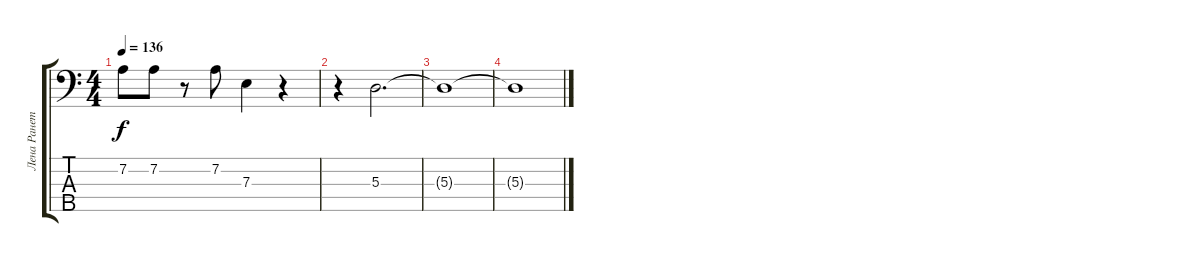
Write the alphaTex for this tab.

\track ("Лена Ранетка" "Лена Ранет") {instrument electricbassfinger}
\staff {score tabs}
\tuning (G2 D2 A1 E1 B0) {hide}
\ts (4 4)
\tempo 136
\clef f4
\ks c
7.2.8{dy f} 7.2.8 r.8 7.2.8 7.3.4 r.4 |
r.4 5.3.2{d} |
5.3{t}.1 |
5.3{t}.1
